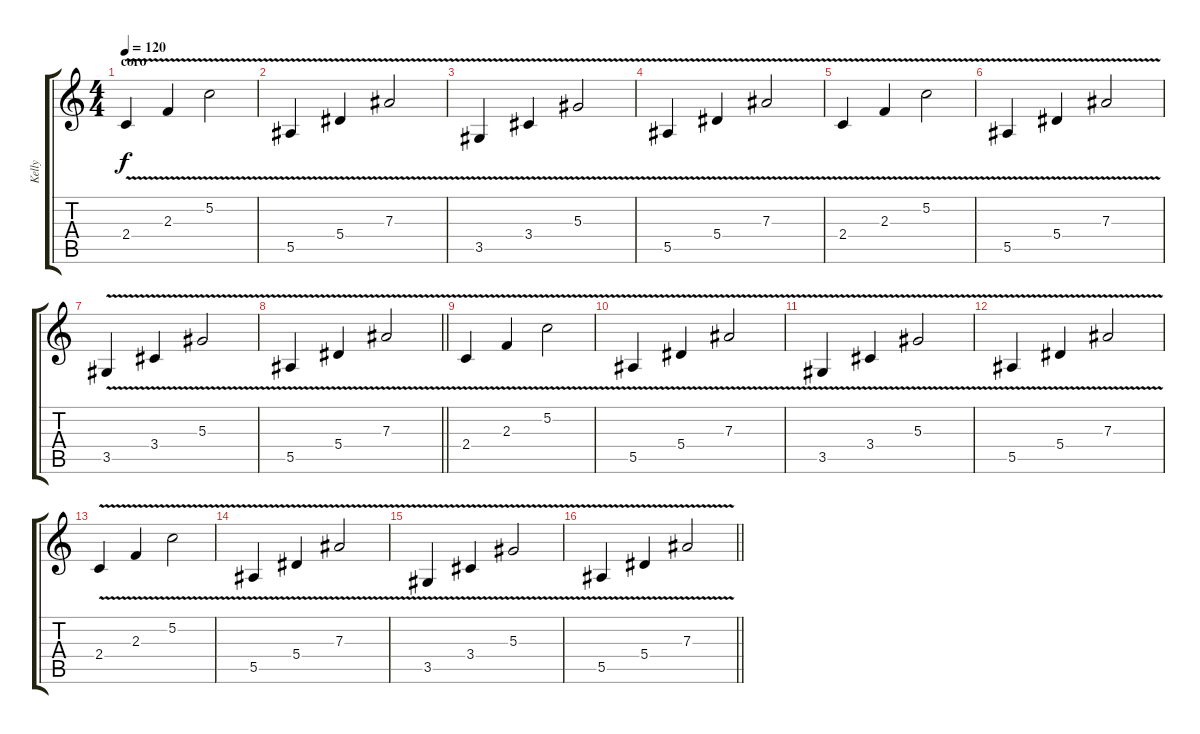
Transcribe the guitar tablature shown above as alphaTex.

\track ("Kelly" "Kelly") {instrument distortionguitar}
\staff {score tabs}
\tuning (C4 G3 Eb3 Bb2 F2 C2) {hide}
\ts (4 4)
\section ("" "coro")
\tempo 120
\clef g2
\ks c
2.4{v}.4{dy f} 2.3{v}.4 5.2{v}.2 |
5.5{v}.4 5.4{v}.4 7.3{v}.2 |
3.5{v}.4 3.4{v}.4 5.3{v}.2 |
5.5{v}.4 5.4{v}.4 7.3{v}.2 |
2.4{v}.4 2.3{v}.4 5.2{v}.2 |
5.5{v}.4 5.4{v}.4 7.3{v}.2 |
3.5{v}.4 3.4{v}.4 5.3{v}.2 |
\barLineRight lightlight
5.5{v}.4 5.4{v}.4 7.3{v}.2 |
2.4{v}.4 2.3{v}.4 5.2{v}.2 |
5.5{v}.4 5.4{v}.4 7.3{v}.2 |
3.5{v}.4 3.4{v}.4 5.3{v}.2 |
5.5{v}.4 5.4{v}.4 7.3{v}.2 |
2.4{v}.4 2.3{v}.4 5.2{v}.2 |
5.5{v}.4 5.4{v}.4 7.3{v}.2 |
3.5{v}.4 3.4{v}.4 5.3{v}.2 |
\barLineRight lightlight
5.5{v}.4 5.4{v}.4 7.3{v}.2
